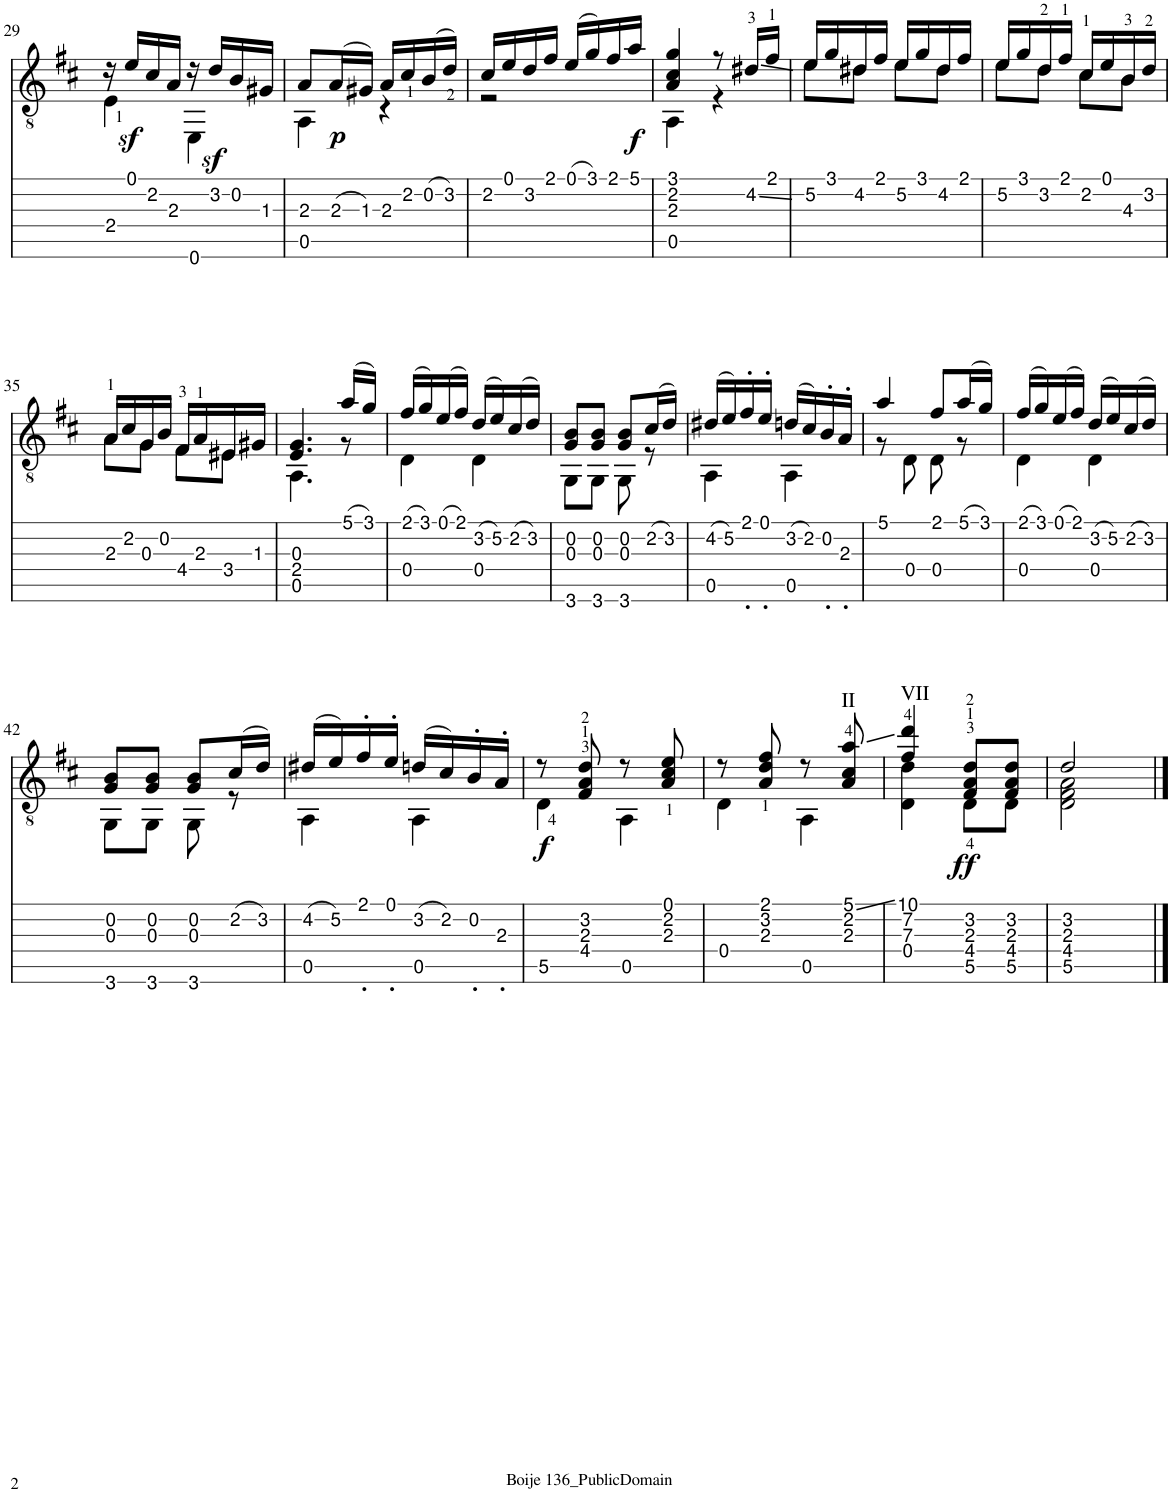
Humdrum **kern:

**kern	**kern	**dynam
*part1	*part1	*part1
*staff2	*staff1	*staff1/2
*I"Guitar	*	*
*I'Guit.	*	*
!!LO:PB:g=z
*	*clefGv2	*
*k[f#c#]	*k[f#c#]	*
*M2/4	*M2/4	*
=29	=29	=29
*^	*^	*
16r	4E	16r	4E\	.
!	!	!	!	!LO:DY:b
16eLL	.	16e/LL	.	sf
16c#	.	16c#/	.	.
16AJJ	.	16A/JJ	.	.
16r	4EE	16r	4EE\	.
!	!	!	!	!LO:DY:b
16dLL	.	16d/LL	.	sf
16B	.	16B/	.	.
16G#JJ	.	16G#X/JJ	.	.
=30	=30	=30	=30	=30
8AL	4AA	8A/L	4AA\	.
!	!	!	!	!LO:DY:b
16AL	.	(16A/L	.	p
16G#JJ	.	16G#X/JJ)	.	.
16ALL	4r	16A/LL	4r	.
16c#J	.	16c#/	.	.
16BL	.	(16B/	.	.
16dJJ	.	16d/JJ)	.	.
=31	=31	=31	=31	=31
16c#LL	2r	16c#/LL	2r	.
16eJ	.	16e/	.	.
16dL	.	16d/	.	.
16f#JJ	.	16f#/JJ	.	.
16eLL	.	(16e/LL	.	.
16gJ	.	16g/)	.	.
16f#L	.	16f#/	.	.
!	!	!	!	!LO:DY:a=2
16aJJ	.	16a/JJ	.	f
=32	=32	=32	=32	=32
4A 4c# 4g	4AA	4A/ 4c#/ 4g/	4AA\	.
8r	4r	8r	4r	.
16d#LL	.	16d#X/LL	.	.
16f#JJ	.	16f#/JJ	.	.
=33	=33	=33	=33	=33
16eLL	8eL	16e/LL	8e\L	.
16gJ	.	16g/	.	.
16d#L	8d#J	16d#X/	8d#\J	.
16f#JJ	.	16f#/JJ	.	.
16eLL	8eL	16e/LL	8e\L	.
16gJ	.	16g/	.	.
16d#L	8d#J	16d#/	8d#\J	.
16f#JJ	.	16f#/JJ	.	.
=34	=34	=34	=34	=34
16eLL	8eL	16e/LL	8e\L	.
16gJ	.	16g/	.	.
16dL	8dJ	16d/	8d\J	.
16f#JJ	.	16f#/JJ	.	.
16c#LL	8c#L	16c#/LL	8c#\L	.
16eJ	.	16e/	.	.
16BL	8BJ	16B/	8B\J	.
16dJJ	.	16d/JJ	.	.
!!LO:LB:g=z	!!
=35	=35	=35	=35	=35
16ALL	8AL	16A/LL	8A\L	.
16c#J	.	16c#/	.	.
16GL	8GJ	16G/	8G\J	.
16BJJ	.	16B/JJ	.	.
16F#LL	8F#L	16F#/LL	8F#\L	.
16AJ	.	16A/	.	.
16E#L	8E#J	16E#X/	8E#\J	.
16G#JJ	.	16G#X/JJ	.	.
=36	=36	=36	=36	=36
4.E 4.G	4.AA	4.E/ 4.G/	4.AA\	.
16aLL	8r	(16a/LL	8r	.
16gJJ	.	16g/JJ)	.	.
=37	=37	=37	=37	=37
16f#LL	4D	(16f#/LL	4D\	.
16gJ	.	16g/)	.	.
16eL	.	(16e/	.	.
16f#JJ	.	16f#/JJ)	.	.
16dLL	4D	(16d/LL	4D\	.
16eJ	.	16e/)	.	.
16c#L	.	(16c#/	.	.
16dJJ	.	16d/JJ)	.	.
=38	=38	=38	=38	=38
8G\ 8B\L	8GGL	8G/ 8B/L	8GG\L	.
8G\ 8B\J	8GGJ	8G/ 8B/J	8GG\J	.
8G\ 8B\L	8GG	8G/ 8B/L	8GG\	.
16c#L	8r	(16c#/L	8r	.
16dJJ	.	16d/JJ)	.	.
=39	=39	=39	=39	=39
16d#LL	4AA	(16d#X/LL	4AA\	.
16eJ	.	16e/)	.	.
16f#'L	.	16f#'/	.	.
16e'JJ	.	16e'/JJ	.	.
16dLL	4AA	(16dn/LL	4AA\	.
16c#J	.	16c#/)	.	.
16B'L	.	16B'/	.	.
16A'JJ	.	16A'/JJ	.	.
=40	=40	=40	=40	=40
4a	8r	4a/	8r	.
.	8D	.	8D\	.
8f#L	8D	8f#/L	8D\	.
16aL	8r	(16a/L	8r	.
16gJJ	.	16g/JJ)	.	.
=41	=41	=41	=41	=41
16f#LL	4D	(16f#/LL	4D\	.
16gJ	.	16g/)	.	.
16eL	.	(16e/	.	.
16f#JJ	.	16f#/JJ)	.	.
16dLL	4D	(16d/LL	4D\	.
16eJ	.	16e/)	.	.
16c#L	.	(16c#/	.	.
16dJJ	.	16d/JJ)	.	.
!!LO:LB:g=z	!!
=42	=42	=42	=42	=42
8G\ 8B\L	8GGL	8G/ 8B/L	8GG\L	.
8G\ 8B\J	8GGJ	8G/ 8B/J	8GG\J	.
8G\ 8B\L	8GG	8G/ 8B/L	8GG\	.
16c#L	8r	(16c#/L	8r	.
16dJJ	.	16d/JJ)	.	.
=43	=43	=43	=43	=43
16d#LL	4AA	(16d#X/LL	4AA\	.
16eJ	.	16e/)	.	.
16f#'L	.	16f#'/	.	.
16e'JJ	.	16e'/JJ	.	.
16dLL	4AA	(16dn/LL	4AA\	.
16c#J	.	16c#/)	.	.
16B'L	.	16B'/	.	.
16A'JJ	.	16A'/JJ	.	.
=44	=44	=44	=44	=44
!	!	!	!	!LO:DY:b
8r	4D	8r	4D\	f
8F# 8A 8d	.	8F#/ 8A/ 8d/	.	.
8r	4AA	8r	4AA\	.
8A 8c# 8e	.	8A/ 8c#/ 8e/	.	.
=45	=45	=45	=45	=45
8r	4D	8r	4D\	.
8A 8d 8f#	.	8A/ 8d/ 8f#/	.	.
8r	4AA	8r	4AA\	.
!	!	!LO:TX:a:t=II	!	!
8A 8c# 8a	.	8A/ 8c#/ 8a/	.	.
=46	=46	=46	=46	=46
!	!	!LO:TX:a:t=VII	!	!
4f# 4dd	4D 4d	4f#/ 4dd/	4D\ 4d\	.
!	!	!	!	!LO:DY:a=2
8F#\ 8A\ 8d\L	8DL	8F#/ 8A/ 8d/L	8D\L	ff
8F#\ 8A\ 8d\J	8DJ	8F#/ 8A/ 8d/J	8D\J	.
=47	=47	=47	=47	=47
2d	2D 2F# 2A	2d/	2D\ 2F#\ 2A\	.
*v	*v	*	*	*
*	*v	*v	*
==	==	==
*-	*-	*-
